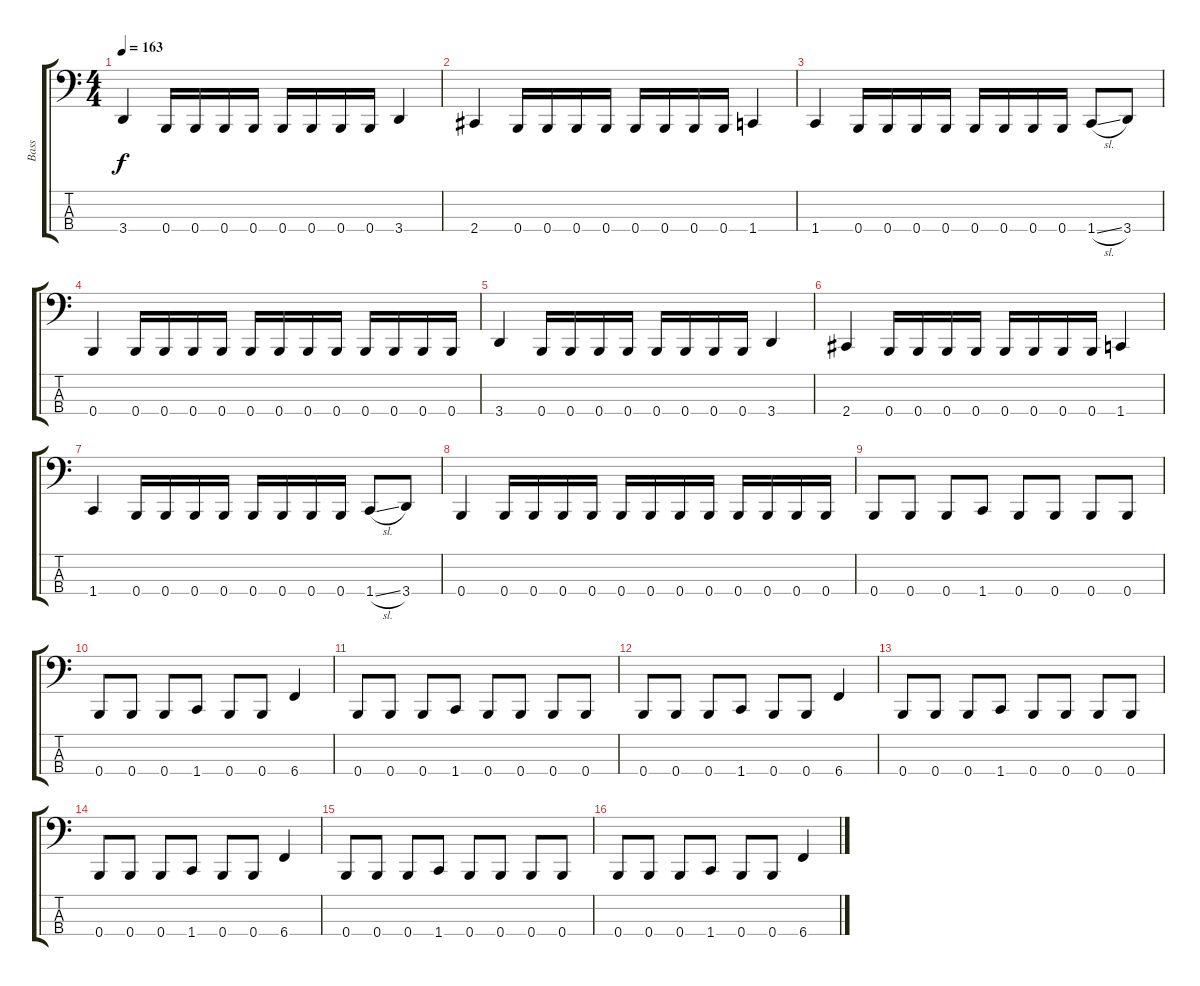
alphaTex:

\track ("Bass" "Bass") {instrument electricbasspick}
\staff {score tabs}
\tuning (E2 B1 Gb1 B0) {hide}
\ts (4 4)
\tempo 163
\clef f4
\ks c
3.4.4{dy f} 0.4.16 0.4.16 0.4.16 0.4.16 0.4.16 0.4.16 0.4.16 0.4.16 3.4.4 |
2.4.4 0.4.16 0.4.16 0.4.16 0.4.16 0.4.16 0.4.16 0.4.16 0.4.16 1.4.4 |
1.4.4 0.4.16 0.4.16 0.4.16 0.4.16 0.4.16 0.4.16 0.4.16 0.4.16 1.4{sl}.8 3.4.8 |
0.4.4 0.4.16 0.4.16 0.4.16 0.4.16 0.4.16 0.4.16 0.4.16 0.4.16 0.4.16 0.4.16 0.4.16 0.4.16 |
3.4.4 0.4.16 0.4.16 0.4.16 0.4.16 0.4.16 0.4.16 0.4.16 0.4.16 3.4.4 |
2.4.4 0.4.16 0.4.16 0.4.16 0.4.16 0.4.16 0.4.16 0.4.16 0.4.16 1.4.4 |
1.4.4 0.4.16 0.4.16 0.4.16 0.4.16 0.4.16 0.4.16 0.4.16 0.4.16 1.4{sl}.8 3.4.8 |
0.4.4 0.4.16 0.4.16 0.4.16 0.4.16 0.4.16 0.4.16 0.4.16 0.4.16 0.4.16 0.4.16 0.4.16 0.4.16 |
0.4.8 0.4.8 0.4.8 1.4.8 0.4.8 0.4.8 0.4.8 0.4.8 |
0.4.8 0.4.8 0.4.8 1.4.8 0.4.8 0.4.8 6.4.4 |
0.4.8 0.4.8 0.4.8 1.4.8 0.4.8 0.4.8 0.4.8 0.4.8 |
0.4.8 0.4.8 0.4.8 1.4.8 0.4.8 0.4.8 6.4.4 |
0.4.8 0.4.8 0.4.8 1.4.8 0.4.8 0.4.8 0.4.8 0.4.8 |
0.4.8 0.4.8 0.4.8 1.4.8 0.4.8 0.4.8 6.4.4 |
0.4.8 0.4.8 0.4.8 1.4.8 0.4.8 0.4.8 0.4.8 0.4.8 |
0.4.8 0.4.8 0.4.8 1.4.8 0.4.8 0.4.8 6.4.4
